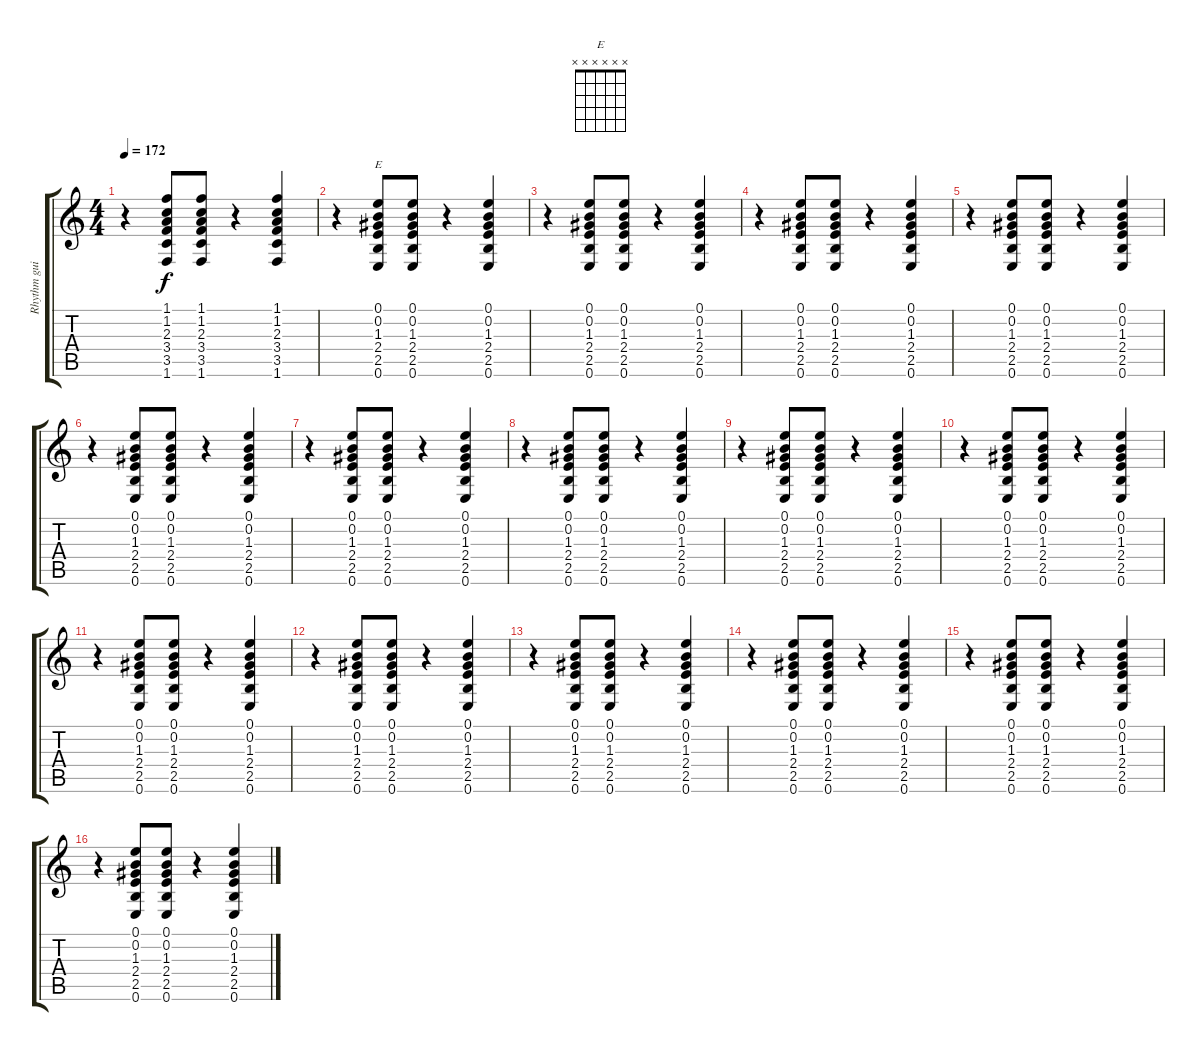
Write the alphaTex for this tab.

\track ("Rhythm guitar" "Rhythm gui") {instrument electricguitarclean}
\staff {score tabs}
\tuning (E4 B3 G3 D3 A2 E2) {hide}
\chord ("E" x x x x x x)
\ts (4 4)
\tempo 172
\clef g2
\ks c
r.4{dy f} (1.1 1.2 2.3 3.4 3.5 1.6).8 (1.1 1.2 2.3 3.4 3.5 1.6).8 r.4 (1.1 1.2 2.3 3.4 3.5 1.6).4 |
r.4 (0.1 0.2 1.3 2.4 2.5 0.6).8{ch "E"} (0.1 0.2 1.3 2.4 2.5 0.6).8 r.4 (0.1 0.2 1.3 2.4 2.5 0.6).4 |
r.4 (0.1 0.2 1.3 2.4 2.5 0.6).8 (0.1 0.2 1.3 2.4 2.5 0.6).8 r.4 (0.1 0.2 1.3 2.4 2.5 0.6).4 |
r.4 (0.1 0.2 1.3 2.4 2.5 0.6).8 (0.1 0.2 1.3 2.4 2.5 0.6).8 r.4 (0.1 0.2 1.3 2.4 2.5 0.6).4 |
r.4 (0.1 0.2 1.3 2.4 2.5 0.6).8 (0.1 0.2 1.3 2.4 2.5 0.6).8 r.4 (0.1 0.2 1.3 2.4 2.5 0.6).4 |
r.4 (0.1 0.2 1.3 2.4 2.5 0.6).8 (0.1 0.2 1.3 2.4 2.5 0.6).8 r.4 (0.1 0.2 1.3 2.4 2.5 0.6).4 |
r.4 (0.1 0.2 1.3 2.4 2.5 0.6).8 (0.1 0.2 1.3 2.4 2.5 0.6).8 r.4 (0.1 0.2 1.3 2.4 2.5 0.6).4 |
r.4 (0.1 0.2 1.3 2.4 2.5 0.6).8 (0.1 0.2 1.3 2.4 2.5 0.6).8 r.4 (0.1 0.2 1.3 2.4 2.5 0.6).4 |
r.4 (0.1 0.2 1.3 2.4 2.5 0.6).8 (0.1 0.2 1.3 2.4 2.5 0.6).8 r.4 (0.1 0.2 1.3 2.4 2.5 0.6).4 |
r.4 (0.1 0.2 1.3 2.4 2.5 0.6).8 (0.1 0.2 1.3 2.4 2.5 0.6).8 r.4 (0.1 0.2 1.3 2.4 2.5 0.6).4 |
r.4 (0.1 0.2 1.3 2.4 2.5 0.6).8 (0.1 0.2 1.3 2.4 2.5 0.6).8 r.4 (0.1 0.2 1.3 2.4 2.5 0.6).4 |
r.4 (0.1 0.2 1.3 2.4 2.5 0.6).8 (0.1 0.2 1.3 2.4 2.5 0.6).8 r.4 (0.1 0.2 1.3 2.4 2.5 0.6).4 |
r.4 (0.1 0.2 1.3 2.4 2.5 0.6).8 (0.1 0.2 1.3 2.4 2.5 0.6).8 r.4 (0.1 0.2 1.3 2.4 2.5 0.6).4 |
r.4 (0.1 0.2 1.3 2.4 2.5 0.6).8 (0.1 0.2 1.3 2.4 2.5 0.6).8 r.4 (0.1 0.2 1.3 2.4 2.5 0.6).4 |
r.4 (0.1 0.2 1.3 2.4 2.5 0.6).8 (0.1 0.2 1.3 2.4 2.5 0.6).8 r.4 (0.1 0.2 1.3 2.4 2.5 0.6).4 |
r.4 (0.1 0.2 1.3 2.4 2.5 0.6).8 (0.1 0.2 1.3 2.4 2.5 0.6).8 r.4 (0.1 0.2 1.3 2.4 2.5 0.6).4
